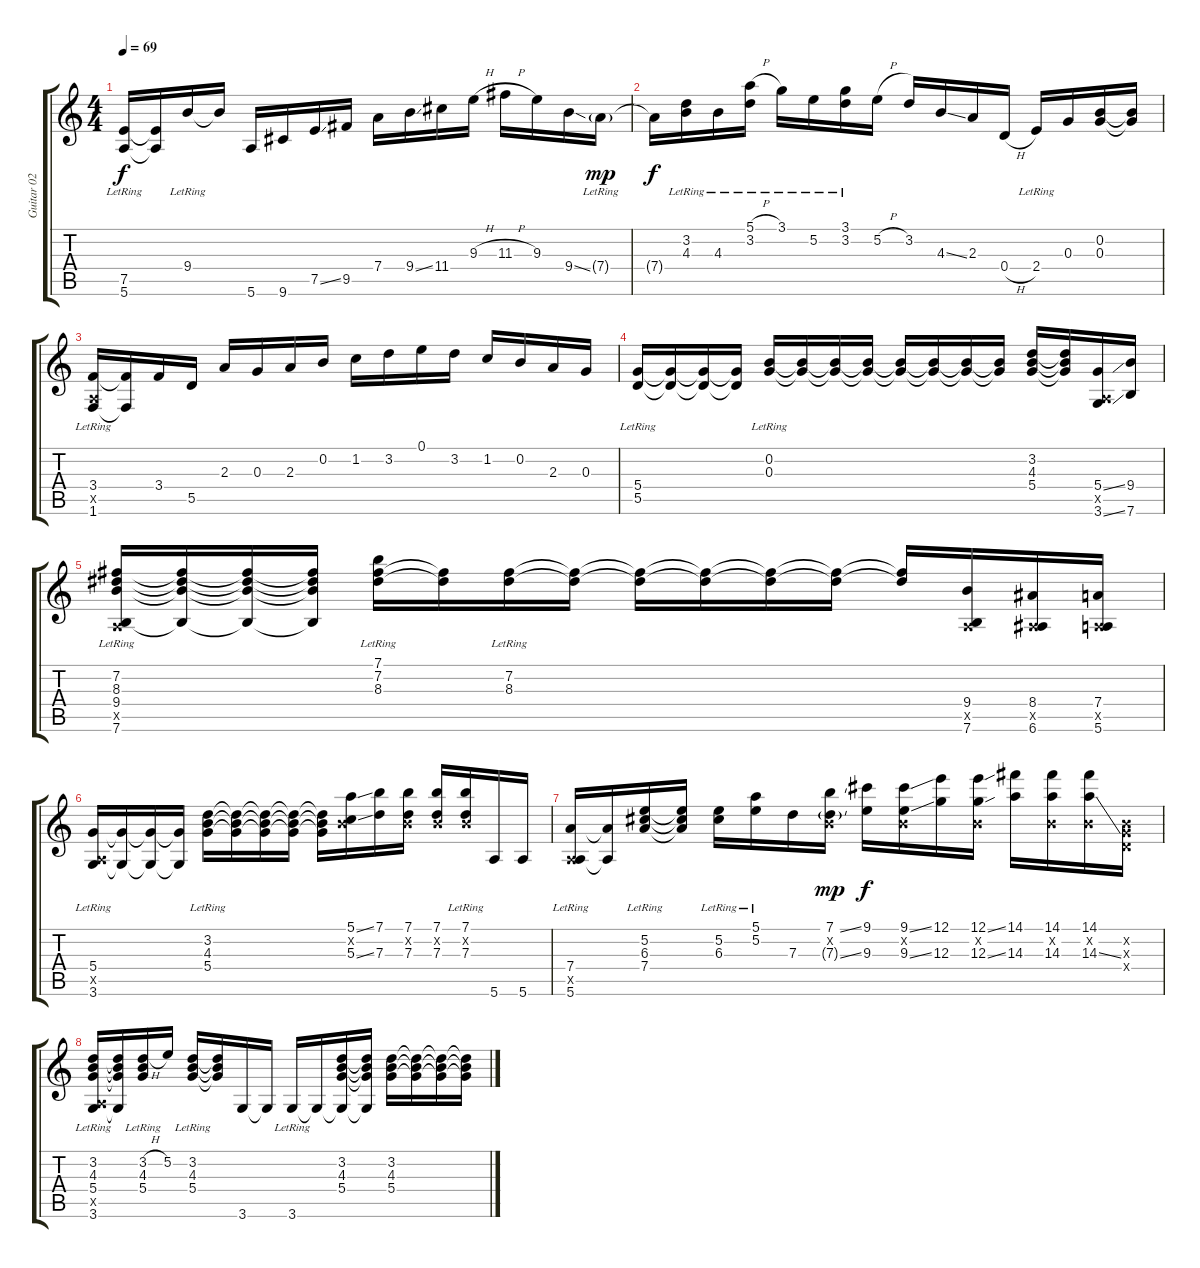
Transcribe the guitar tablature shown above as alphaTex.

\track ("Guitar 02" "Guitar 02") {instrument electricguitarjazz}
\staff {score tabs}
\tuning (E4 B3 G3 D3 A2 E2) {hide}
\ts (4 4)
\tempo 69
\clef g2
\ks c
(7.5{lr} 5.6{lr}).16{dy f} (7.5{t} 5.6{t}).16 9.4{lr}.16 9.4{t}.16 5.6.16 9.6.16 7.5{ss}.16 9.5.16 7.4.16 9.4{ss}.16 11.4.16 9.3{h}.16 11.3{h}.16 9.3.16 9.4{ss}.16 7.4{g lr}.16{dy mp} |
7.4{t}.16{dy f} (3.2{lr} 4.3).16 4.3{lr}.16 (5.1{h} 3.2{lr}).16 3.1{lr}.16 5.2{lr}.16 (3.1{lr} 3.2).16 5.2{h}.16 3.2.16 4.3{ss}.16 2.3.16 0.4{h}.16 2.4{lr}.16 0.3.16 (0.2 0.3).16 (0.2{t} 0.3{t}).16 |
(3.4{lr} 0.5{x} 1.6{lr}).16 (3.4{t} 1.6{t}).16 3.4.16 5.5.16 2.3.16 0.3.16 2.3.16 0.2.16 1.2.16 3.2.16 0.1.16 3.2.16 1.2.16 0.2.16 2.3.16 0.3.16 |
(5.4{lr} 5.5{lr}).16 (5.4{t} 5.5{t}).16 (5.4{t} 5.5{t}).16 (5.4{t} 5.5{t}).16 (0.2{lr} 0.3{lr}).16 (0.2{t} 0.3{t}).16 (0.2{t} 0.3{t}).16 (0.2{t} 0.3{t}).16 (0.2{t} 0.3{t}).16 (0.2{t} 0.3{t}).16 (0.2{t} 0.3{t}).16 (0.2{t} 0.3{t}).16 (3.2 4.3 5.4).16 (3.2{t} 4.3{t} 5.4{t}).16 (5.4{ss} 0.5{x} 3.6{ss}).16 (9.4 7.6).16 |
(7.2{lr} 8.3{lr} 9.4{lr} 0.5{x} 7.6{lr}).16 (7.2{t} 8.3{t} 9.4{t} 7.6{t}).16 (7.2{t} 8.3{t} 9.4{t} 7.6{t}).16 (7.2{t} 8.3{t} 9.4{t} 7.6{t}).16 (7.1{lr} 7.2 8.3).16 (7.2{t} 8.3{t}).16 (7.2{lr} 8.3{lr}).16 (7.2{t} 8.3{t}).16 (7.2{t} 8.3{t}).16 (7.2{t} 8.3{t}).16 (7.2{t} 8.3{t}).16 (7.2{t} 8.3{t}).16 (7.2{t} 8.3{t}).16 (9.4 0.5{x} 7.6).16 (8.4 0.5{x} 6.6).16 (7.4 0.5{x} 5.6).16 |
(5.4{lr} 0.5{x} 3.6{lr}).16 (5.4{t} 3.6{t}).16 (5.4{t} 3.6{t}).16 (5.4{t} 3.6{t}).16 (3.2{lr} 4.3{lr} 5.4{lr}).16 (3.2{t} 4.3{t} 5.4{t}).16 (3.2{t} 4.3{t} 5.4{t}).16 (3.2{t} 4.3{t} 5.4{t}).16 (3.2{t} 4.3{t} 5.4{t}).16 (5.1{ss} 0.2{x} 5.3{ss}).16 (7.1 7.3).16 (7.1 0.2{x} 7.3).16 (7.1 0.2{x} 7.3).16 (7.1{lr} 0.2{x} 7.3{lr}).16 5.6.16 5.6.16 |
(7.4{lr} 0.5{x} 5.6{lr}).16 (7.4{t} 5.6{t}).16 (5.2{lr} 6.3{lr} 7.4{lr}).16 (5.2{t} 6.3{t} 7.4{t}).16 (5.2 6.3{lr}).16 (5.1{lr} 5.2{lr}).16 7.3.16 (7.1{ss} 0.2{x} 7.3{ss g}).16{dy mp} (9.1 9.3).16{dy f} (9.1{ss} 0.2{x} 9.3{ss}).16 (12.1 12.3).16 (12.1{ss} 0.2{x} 12.3{ss}).16 (14.1 14.3).16 (14.1 0.2{x} 14.3).16 (14.1 0.2{x} 14.3{ss}).16 (0.2{x} 0.3{x} 0.4{x}).16 |
(3.2{lr} 4.3{lr} 5.4{lr} 0.5{x} 3.6{lr}).16 (3.2{t} 4.3{t} 5.4{t} 3.6{t}).16 (3.2{h} 4.3{lr} 5.4{lr}).16 5.2.16 (3.2{lr} 4.3{lr} 5.4{lr}).16 (3.2{t} 4.3{t} 5.4{t}).16 3.6.16 3.6{t}.16 3.6{lr}.16 3.6{t}.16 (3.2 4.3 5.4 3.6{t}).16 (3.2{t} 4.3{t} 5.4{t} 3.6{t}).16 (3.2 4.3 5.4).16 (3.2{t} 4.3{t} 5.4{t}).16 (3.2{t} 4.3{t} 5.4{t}).16 (3.2{t} 4.3{t} 5.4{t}).16
